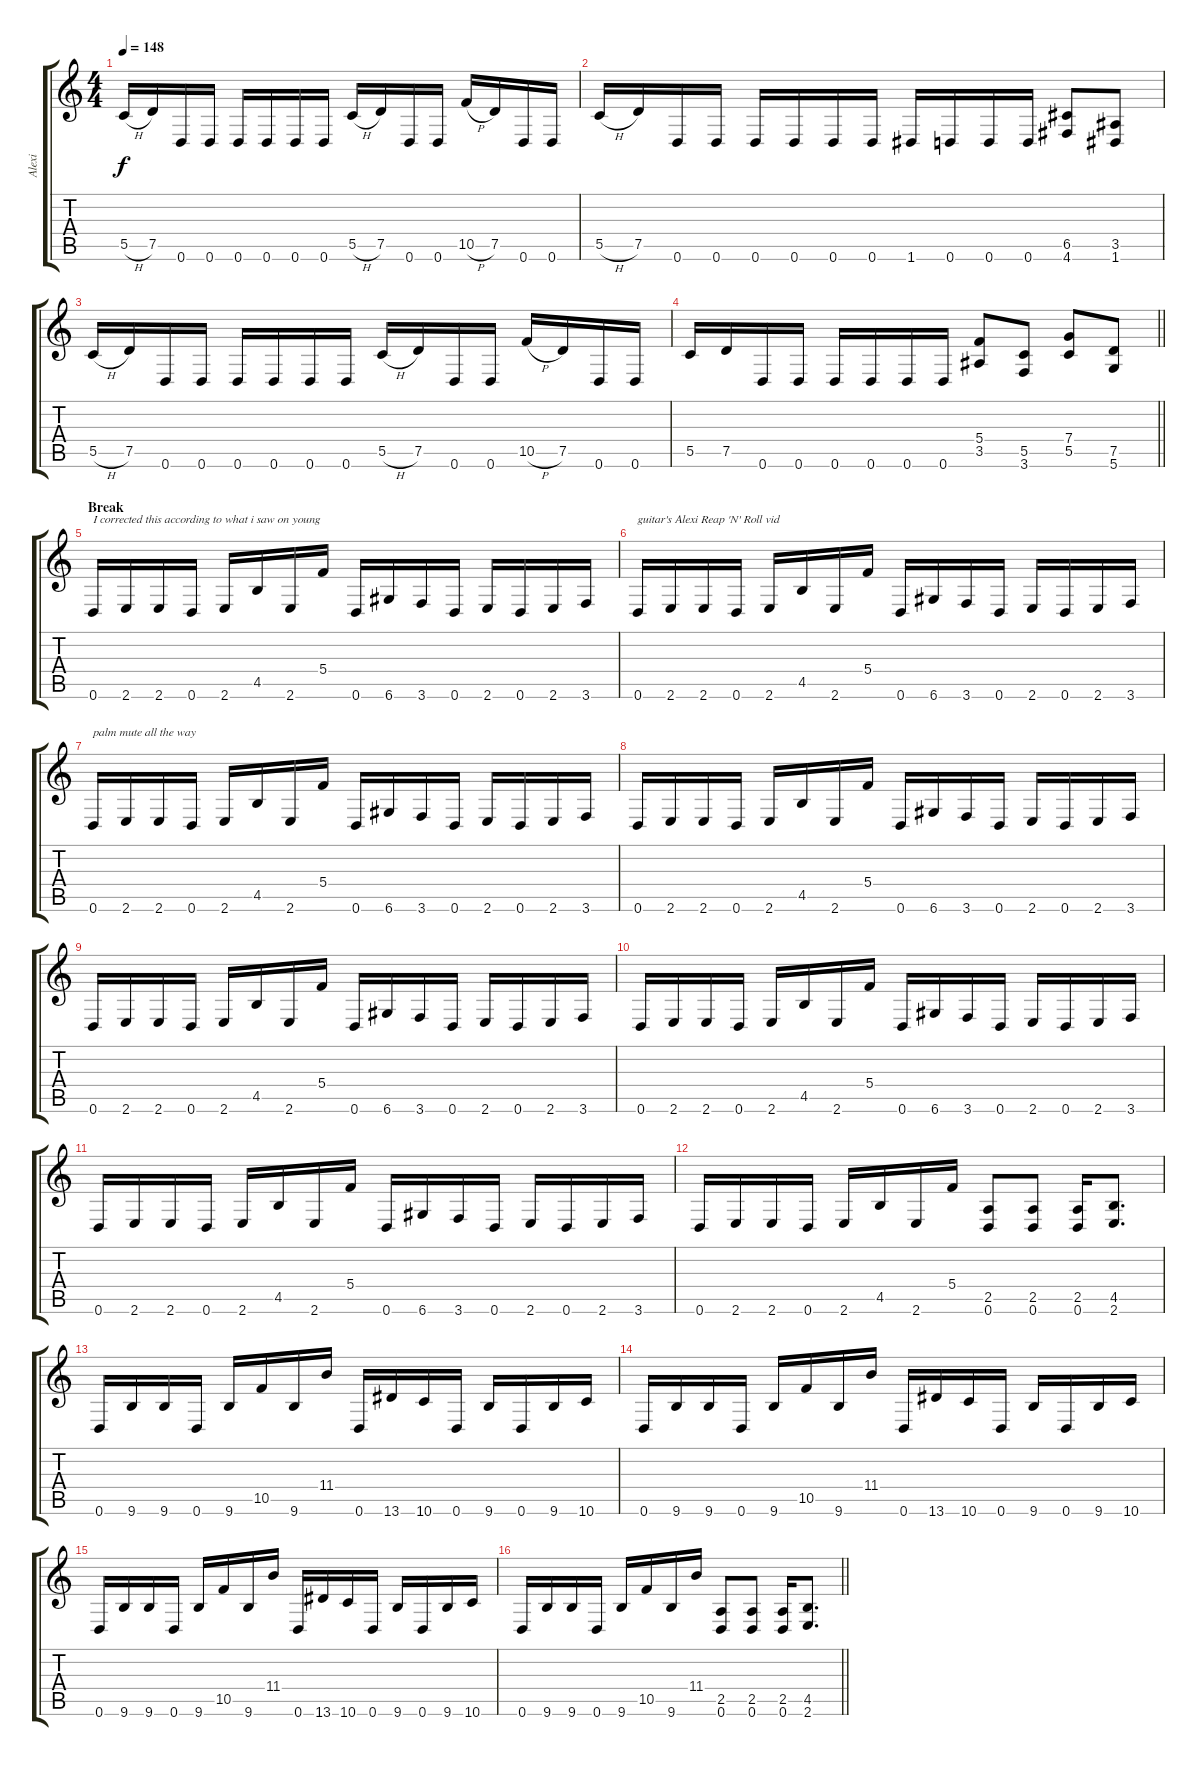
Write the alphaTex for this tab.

\track ("Alexi" "Alexi") {instrument overdrivenguitar}
\staff {score tabs}
\tuning (D4 A3 F3 C3 G2 D2) {hide}
\ts (4 4)
\tempo 148
\clef g2
\ks c
5.5{h}.16{dy f} 7.5.16 0.6.16 0.6.16 0.6.16 0.6.16 0.6.16 0.6.16 5.5{h}.16 7.5.16 0.6.16 0.6.16 10.5{h}.16 7.5.16 0.6.16 0.6.16 |
5.5{h}.16 7.5.16 0.6.16 0.6.16 0.6.16 0.6.16 0.6.16 0.6.16 1.6.16 0.6.16 0.6.16 0.6.16 (6.5 4.6).8 (3.5 1.6).8 |
5.5{h}.16 7.5.16 0.6.16 0.6.16 0.6.16 0.6.16 0.6.16 0.6.16 5.5{h}.16 7.5.16 0.6.16 0.6.16 10.5{h}.16 7.5.16 0.6.16 0.6.16 |
\barLineRight lightlight
5.5.16 7.5.16 0.6.16 0.6.16 0.6.16 0.6.16 0.6.16 0.6.16 (5.4 3.5).8 (5.5 3.6).8 (7.4 5.5).8 (7.5 5.6).8 |
\section ("" "Break")
0.6.16{txt "I corrected this according to what i saw on young "} 2.6.16 2.6.16 0.6.16 2.6.16 4.5.16 2.6.16 5.4.16 0.6.16 6.6.16 3.6.16 0.6.16 2.6.16 0.6.16 2.6.16 3.6.16 |
0.6.16{txt "guitar's Alexi Reap 'N' Roll vid"} 2.6.16 2.6.16 0.6.16 2.6.16 4.5.16 2.6.16 5.4.16 0.6.16 6.6.16 3.6.16 0.6.16 2.6.16 0.6.16 2.6.16 3.6.16 |
0.6.16{txt "palm mute all the way"} 2.6.16 2.6.16 0.6.16 2.6.16 4.5.16 2.6.16 5.4.16 0.6.16 6.6.16 3.6.16 0.6.16 2.6.16 0.6.16 2.6.16 3.6.16 |
0.6.16 2.6.16 2.6.16 0.6.16 2.6.16 4.5.16 2.6.16 5.4.16 0.6.16 6.6.16 3.6.16 0.6.16 2.6.16 0.6.16 2.6.16 3.6.16 |
0.6.16 2.6.16 2.6.16 0.6.16 2.6.16 4.5.16 2.6.16 5.4.16 0.6.16 6.6.16 3.6.16 0.6.16 2.6.16 0.6.16 2.6.16 3.6.16 |
0.6.16 2.6.16 2.6.16 0.6.16 2.6.16 4.5.16 2.6.16 5.4.16 0.6.16 6.6.16 3.6.16 0.6.16 2.6.16 0.6.16 2.6.16 3.6.16 |
0.6.16 2.6.16 2.6.16 0.6.16 2.6.16 4.5.16 2.6.16 5.4.16 0.6.16 6.6.16 3.6.16 0.6.16 2.6.16 0.6.16 2.6.16 3.6.16 |
0.6.16 2.6.16 2.6.16 0.6.16 2.6.16 4.5.16 2.6.16 5.4.16 (2.5 0.6).8 (2.5 0.6).8 (2.5 0.6).16 (4.5 2.6).8{d} |
0.6.16 9.6.16 9.6.16 0.6.16 9.6.16 10.5.16 9.6.16 11.4.16 0.6.16 13.6.16 10.6.16 0.6.16 9.6.16 0.6.16 9.6.16 10.6.16 |
0.6.16 9.6.16 9.6.16 0.6.16 9.6.16 10.5.16 9.6.16 11.4.16 0.6.16 13.6.16 10.6.16 0.6.16 9.6.16 0.6.16 9.6.16 10.6.16 |
0.6.16 9.6.16 9.6.16 0.6.16 9.6.16 10.5.16 9.6.16 11.4.16 0.6.16 13.6.16 10.6.16 0.6.16 9.6.16 0.6.16 9.6.16 10.6.16 |
\barLineRight lightlight
0.6.16 9.6.16 9.6.16 0.6.16 9.6.16 10.5.16 9.6.16 11.4.16 (2.5 0.6).8 (2.5 0.6).8 (2.5 0.6).16 (4.5 2.6).8{d}
